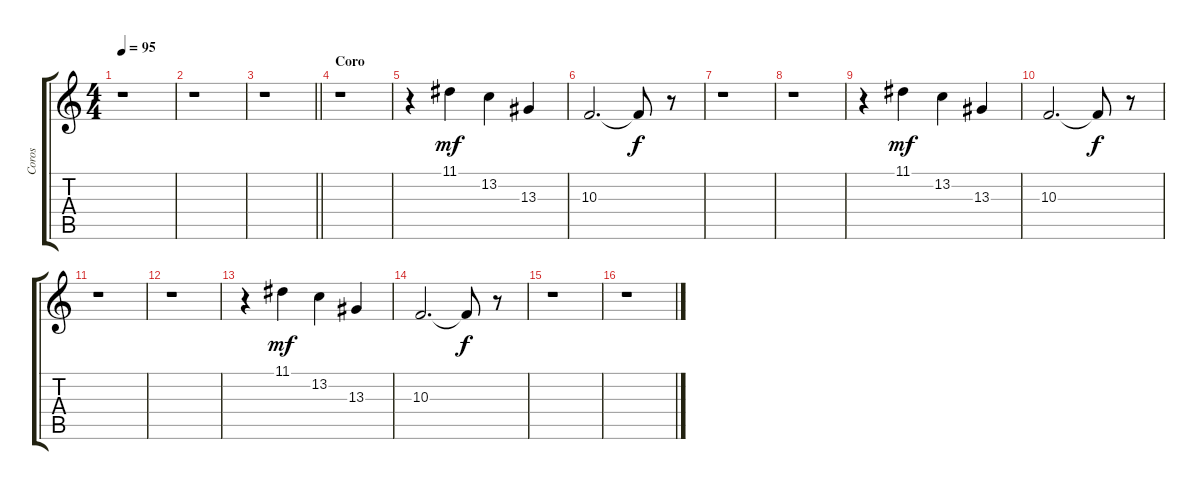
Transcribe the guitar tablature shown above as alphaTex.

\track ("Coros" "Coros") {instrument oboe}
\staff {score tabs}
\tuning (E4 B3 G3 D3 A2 E2) {hide}
\ts (4 4)
\tempo 95
\clef g2
\ks c
r.1{dy mf} |
r.1 |
\barLineRight lightlight
r.1 |
\section ("" "Coro")
r.1 |
r.4 11.1.4 13.2.4 13.3.4 |
10.3.2{d} 10.3{t}.8{dy f} r.8 |
r.1 |
r.1 |
r.4 11.1.4{dy mf} 13.2.4 13.3.4 |
10.3.2{d} 10.3{t}.8{dy f} r.8 |
r.1 |
r.1 |
r.4 11.1.4{dy mf} 13.2.4 13.3.4 |
10.3.2{d} 10.3{t}.8{dy f} r.8 |
r.1 |
r.1
